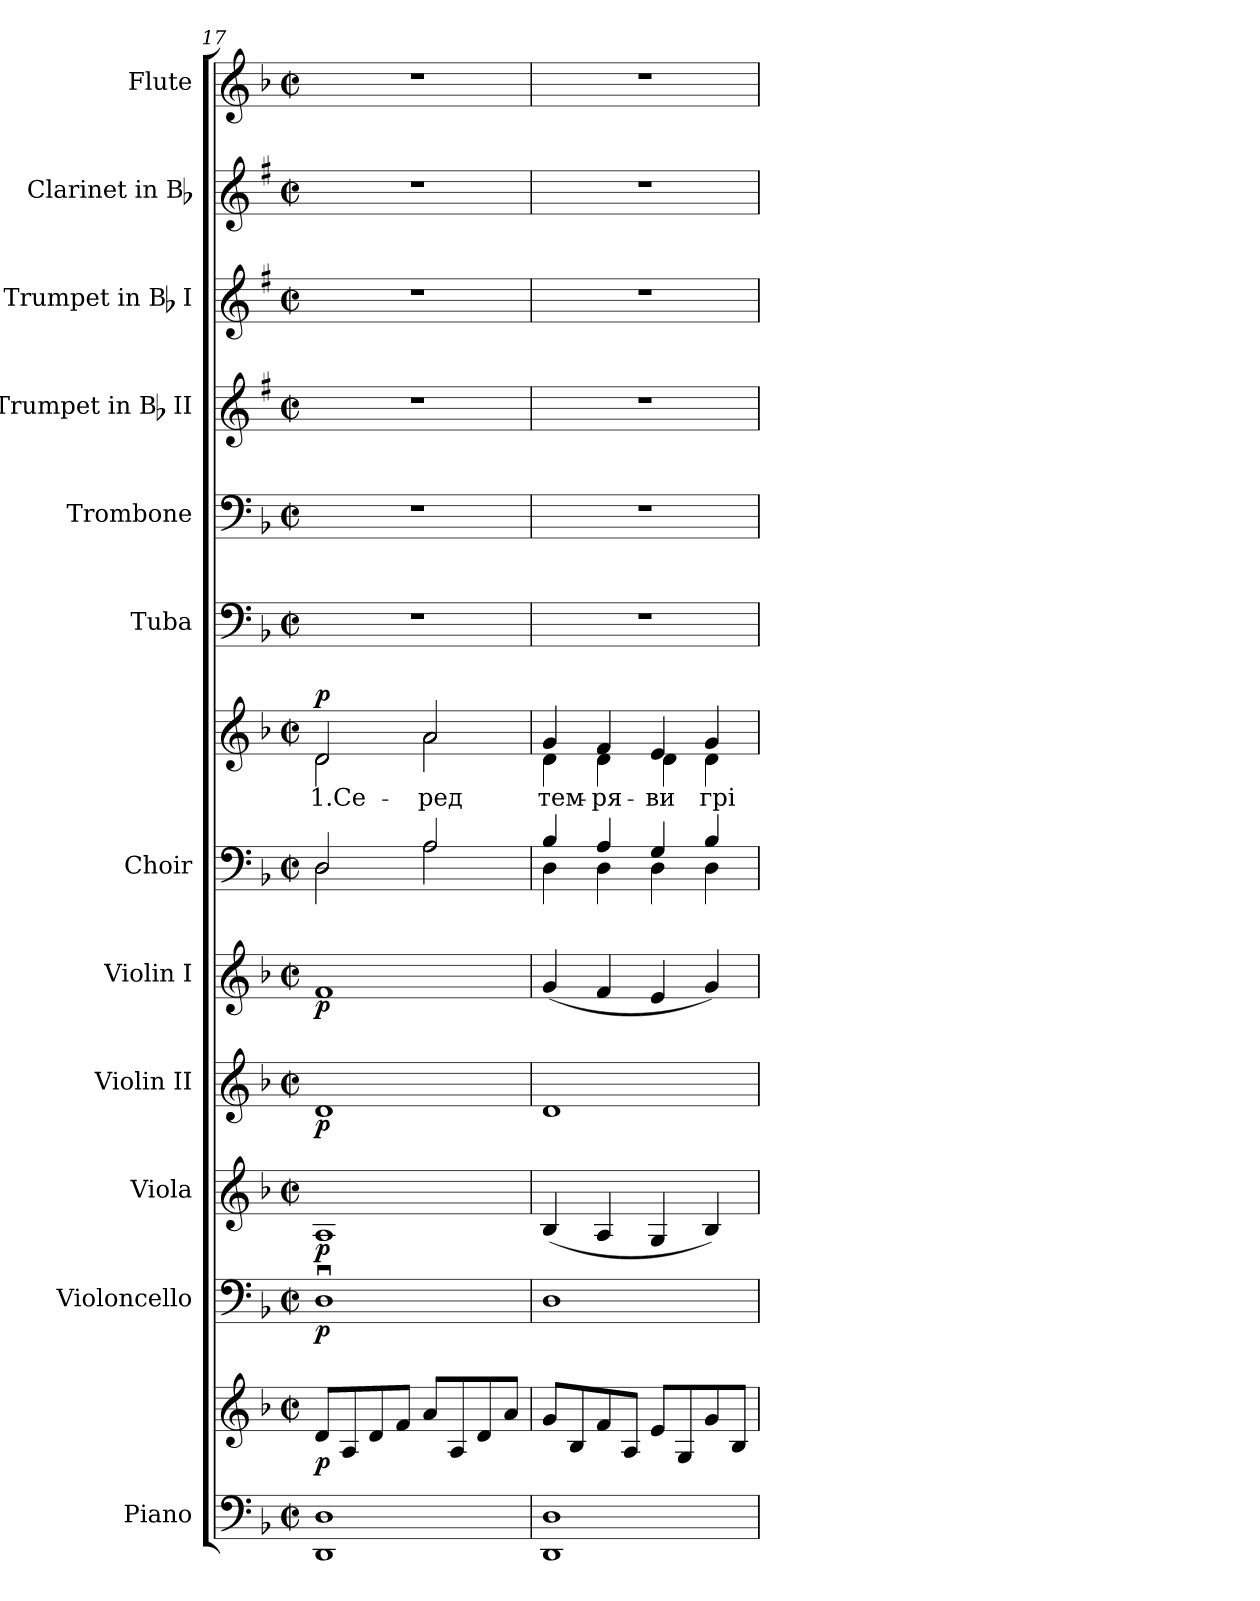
**kern	**kern	**dynam	**kern	**dynam	**kern	**dynam	**kern	**dynam	**kern	**dynam	**kern	**kern	**text	**dynam	**kern	**kern	**kern	**kern	**kern	**kern
*part12	*part12	*part12	*part11	*part11	*part10	*part10	*part9	*part9	*part8	*part8	*part7	*part7	*part7	*part7	*part6	*part5	*part4	*part3	*part2	*part1
*staff14	*staff13	*staff13/14	*staff12	*staff12	*staff11	*staff11	*staff10	*staff10	*staff9	*staff9	*staff8	*staff7	*staff7	*staff7/8	*staff6	*staff5	*staff4	*staff3	*staff2	*staff1
*I"Piano	*	*	*I"Violoncello	*	*I"Viola	*	*I"Violin II	*	*I"Violin I	*	*I"Choir	*	*	*	*I"Tuba	*I"Trombone	*I"Trumpet in Bb II	*I"Trumpet in Bb I	*I"Clarinet in Bb	*I"Flute
*	*	*	*	*	*	*	*	*	*	*	*	*	*	*	*I'Tba.	*I'Tbn.	*I'Tpt.	*I'Tpt.	*I'Cl.	*I'Fl.
*clefF4	*clefG2	*	*clefF4	*	*clefG2	*	*clefG2	*	*clefG2	*	*clefF4	*clefG2	*	*	*clefF4	*clefF4	*clefG2	*clefG2	*clefG2	*clefG2
*	*	*	*	*	*	*	*	*	*	*	*	*	*	*	*	*	*ITrd1c2	*ITrd1c2	*ITrd1c2	*
*k[b-]	*k[b-]	*	*k[b-]	*	*k[b-]	*	*k[b-]	*	*k[b-]	*	*k[b-]	*k[b-]	*	*	*k[b-]	*k[b-]	*k[b-]	*k[b-]	*k[b-]	*k[b-]
*d:	*d:	*	*d:	*	*d:	*	*d:	*	*d:	*	*d:	*d:	*	*	*d:	*d:	*d:	*d:	*d:	*d:
*M2/2	*M2/2	*	*M2/2	*	*M2/2	*	*M2/2	*	*M2/2	*	*M2/2	*M2/2	*	*	*M2/2	*M2/2	*M2/2	*M2/2	*M2/2	*M2/2
*met(c|)	*met(c|)	*	*met(c|)	*	*met(c|)	*	*met(c|)	*	*met(c|)	*	*met(c|)	*met(c|)	*	*	*met(c|)	*met(c|)	*met(c|)	*met(c|)	*met(c|)	*met(c|)
=17	=17	=17	=17	=17	=17	=17	=17	=17	=17	=17	=17	=17	=17	=17	=17	=17	=17	=17	=17	=17
*	*	*	*	*	*	*	*	*	*	*	*^	*	*	*	*	*	*	*	*	*
!	!	!	!	!	!	!	!	!	!	!	!	!	!	!LO:LY:b:color=#000000	!	!	!	!	!	!	!
*	*	*	*	*	*	*	*	*	*	*	*	*	*^	*	*	*	*	*	*	*	*
1DDi 1Di	8di/L	p	1Dui	p	1Ai	p	1di	p	1fi	p	2Di/	2Di\	2di/	2di\	1.Се-	p	1r	1r	1r	1r	1r	1r
.	8Ai/	.	.	.	.	.	.	.	.	.	.	.	.	.	.	.	.	.	.	.	.	.
.	8di/	.	.	.	.	.	.	.	.	.	.	.	.	.	.	.	.	.	.	.	.	.
.	8fi/J	.	.	.	.	.	.	.	.	.	.	.	.	.	.	.	.	.	.	.	.	.
!	!	!	!	!	!	!	!	!	!	!	!	!	!	!	!LO:LY:b:color=#000000	!	!	!	!	!	!	!
.	8ai/L	.	.	.	.	.	.	.	.	.	2Ai/	2Ai\	2ai/	2ai\	-ред	.	.	.	.	.	.	.
.	8Ai/	.	.	.	.	.	.	.	.	.	.	.	.	.	.	.	.	.	.	.	.	.
.	8di/	.	.	.	.	.	.	.	.	.	.	.	.	.	.	.	.	.	.	.	.	.
.	8ai/J	.	.	.	.	.	.	.	.	.	.	.	.	.	.	.	.	.	.	.	.	.
=18	=18	=18	=18	=18	=18	=18	=18	=18	=18	=18	=18	=18	=18	=18	=18	=18	=18	=18	=18	=18	=18	=18
!	!	!	!	!	!	!	!	!	!	!	!	!	!	!	!LO:LY:b:color=#000000	!	!	!	!	!	!	!
1DDi 1Di	8gi/L	.	1Di	.	(4B-i/	.	1di	.	(4gi/	.	4B-i/	4Di\	4gi/	4di\	тем-	.	1r	1r	1r	1r	1r	1r
.	8B-i/	.	.	.	.	.	.	.	.	.	.	.	.	.	.	.	.	.	.	.	.	.
!	!	!	!	!	!	!	!	!	!	!	!	!	!	!	!LO:LY:b:color=#000000	!	!	!	!	!	!	!
.	8fi/	.	.	.	4Ai/	.	.	.	4fi/	.	4Ai/	4Di\	4fi/	4di\	-ря-	.	.	.	.	.	.	.
.	8Ai/J	.	.	.	.	.	.	.	.	.	.	.	.	.	.	.	.	.	.	.	.	.
!	!	!	!	!	!	!	!	!	!	!	!	!	!	!	!LO:LY:b:color=#000000	!	!	!	!	!	!	!
.	8ei/L	.	.	.	4Gi/	.	.	.	4ei/	.	4Gi/	4Di\	4ei/	4di\	-ви	.	.	.	.	.	.	.
.	8Gi/	.	.	.	.	.	.	.	.	.	.	.	.	.	.	.	.	.	.	.	.	.
!	!	!	!	!	!	!	!	!	!	!	!	!	!	!	!LO:LY:b:color=#000000	!	!	!	!	!	!	!
.	8gi/	.	.	.	4B-i/)	.	.	.	4gi/)	.	4B-i/	4Di\	4gi/	4di\	грі-	.	.	.	.	.	.	.
.	8B-i/J	.	.	.	.	.	.	.	.	.	.	.	.	.	.	.	.	.	.	.	.	.
*	*	*	*	*	*	*	*	*	*	*	*v	*v	*	*	*	*	*	*	*	*	*	*
*	*	*	*	*	*	*	*	*	*	*	*	*v	*v	*	*	*	*	*	*	*	*
=	=	=	=	=	=	=	=	=	=	=	=	=	=	=	=	=	=	=	=	=
*-	*-	*-	*-	*-	*-	*-	*-	*-	*-	*-	*-	*-	*-	*-	*-	*-	*-	*-	*-	*-
